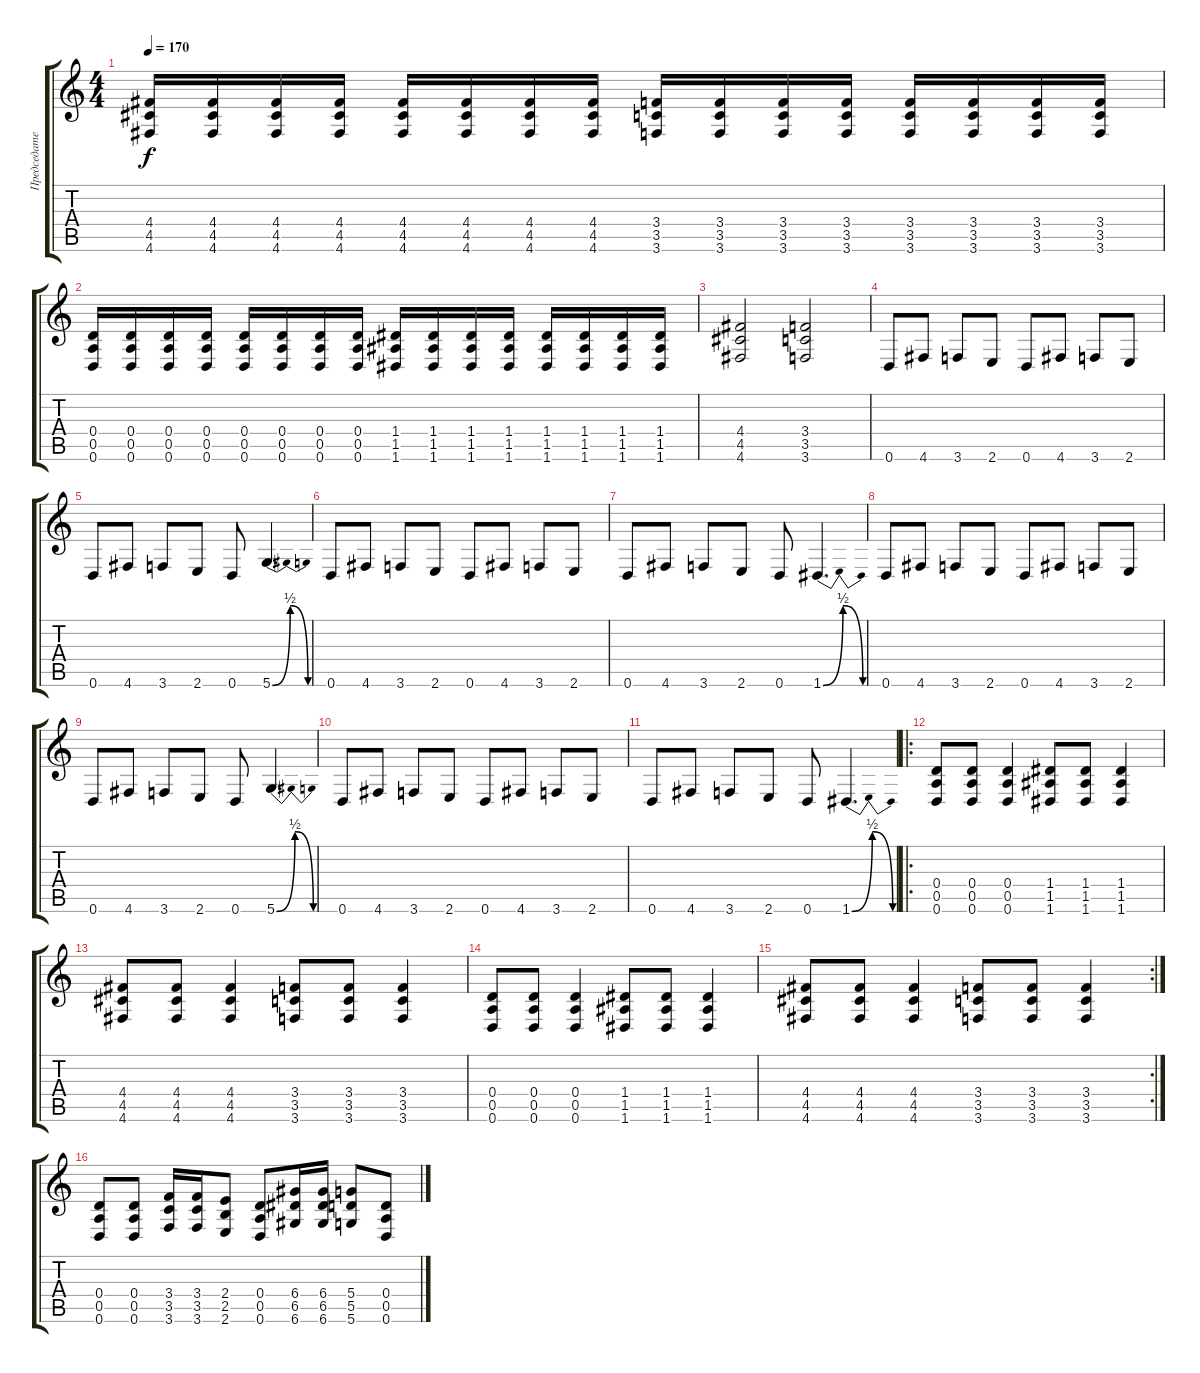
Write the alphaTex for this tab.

\track ("Председатель" "Председате") {instrument distortionguitar}
\staff {score tabs}
\tuning (E4 B3 G3 D3 A2 D2) {hide}
\ts (4 4)
\tempo 170
\clef g2
\ks c
(4.4 4.5 4.6).16{dy f} (4.4 4.5 4.6).16 (4.4 4.5 4.6).16 (4.4 4.5 4.6).16 (4.4 4.5 4.6).16 (4.4 4.5 4.6).16 (4.4 4.5 4.6).16 (4.4 4.5 4.6).16 (3.4 3.5 3.6).16 (3.4 3.5 3.6).16 (3.4 3.5 3.6).16 (3.4 3.5 3.6).16 (3.4 3.5 3.6).16 (3.4 3.5 3.6).16 (3.4 3.5 3.6).16 (3.4 3.5 3.6).16 |
(0.4 0.5 0.6).16 (0.4 0.5 0.6).16 (0.4 0.5 0.6).16 (0.4 0.5 0.6).16 (0.4 0.5 0.6).16 (0.4 0.5 0.6).16 (0.4 0.5 0.6).16 (0.4 0.5 0.6).16 (1.4 1.5 1.6).16 (1.4 1.5 1.6).16 (1.4 1.5 1.6).16 (1.4 1.5 1.6).16 (1.4 1.5 1.6).16 (1.4 1.5 1.6).16 (1.4 1.5 1.6).16 (1.4 1.5 1.6).16 |
(4.4 4.5 4.6).2 (3.4 3.5 3.6).2 |
0.6.8 4.6.8 3.6.8 2.6.8 0.6.8 4.6.8 3.6.8 2.6.8 |
0.6.8 4.6.8 3.6.8 2.6.8 0.6.8 5.6{be (bendrelease 0 0 30 2 30 2 60 0)}.4{d} |
0.6.8 4.6.8 3.6.8 2.6.8 0.6.8 4.6.8 3.6.8 2.6.8 |
0.6.8 4.6.8 3.6.8 2.6.8 0.6.8 1.6{be (bendrelease 0 0 30 2 30 2 60 0)}.4{d} |
0.6.8 4.6.8 3.6.8 2.6.8 0.6.8 4.6.8 3.6.8 2.6.8 |
0.6.8 4.6.8 3.6.8 2.6.8 0.6.8 5.6{be (bendrelease 0 0 30 2 30 2 60 0)}.4{d} |
0.6.8 4.6.8 3.6.8 2.6.8 0.6.8 4.6.8 3.6.8 2.6.8 |
0.6.8 4.6.8 3.6.8 2.6.8 0.6.8 1.6{be (bendrelease 0 0 30 2 30 2 60 0)}.4{d} |
\ro
(0.4 0.5 0.6).8 (0.4 0.5 0.6).8 (0.4 0.5 0.6).4 (1.4 1.5 1.6).8 (1.4 1.5 1.6).8 (1.4 1.5 1.6).4 |
(4.4 4.5 4.6).8 (4.4 4.5 4.6).8 (4.4 4.5 4.6).4 (3.4 3.5 3.6).8 (3.4 3.5 3.6).8 (3.4 3.5 3.6).4 |
(0.4 0.5 0.6).8 (0.4 0.5 0.6).8 (0.4 0.5 0.6).4 (1.4 1.5 1.6).8 (1.4 1.5 1.6).8 (1.4 1.5 1.6).4 |
\rc 2
(4.4 4.5 4.6).8 (4.4 4.5 4.6).8 (4.4 4.5 4.6).4 (3.4 3.5 3.6).8 (3.4 3.5 3.6).8 (3.4 3.5 3.6).4 |
(0.4 0.5 0.6).8 (0.4 0.5 0.6).8 (3.4 3.5 3.6).16 (3.4 3.5 3.6).16 (2.4 2.5 2.6).8 (0.4 0.5 0.6).8 (6.4 6.5 6.6).16 (6.4 6.5 6.6).16 (5.4 5.5 5.6).8 (0.4 0.5 0.6).8
